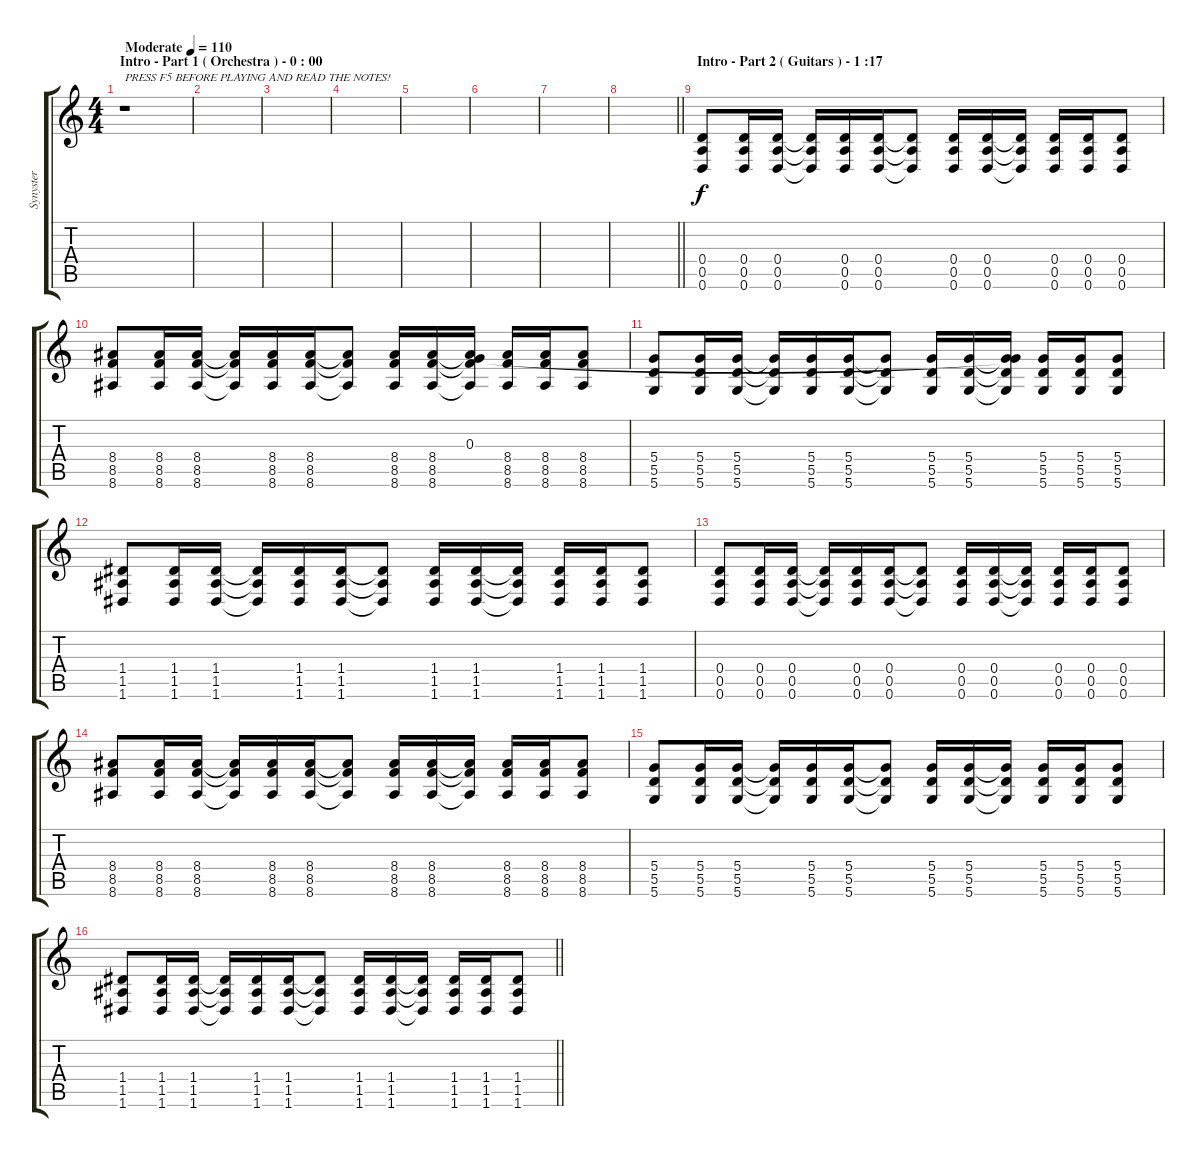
\track ("  Synyster Gates - Rhythm" "  Synyster") {instrument overdrivenguitar}
\staff {score tabs}
\tuning (E4 B3 G3 D3 A2 D2) {hide}
\ts (4 4)
\section ("" "Intro - Part 1 ( Orchestra ) - 0 : 00")
\tempo (110 "Moderate")
\clef g2
\ks c
r.1{txt "PRESS F5 BEFORE PLAYING AND READ THE NOTES!" dy f instrument overdrivenguitar} |
|
|
|
|
|
|
\barLineRight lightlight
|
\section ("" "Intro - Part 2 ( Guitars ) - 1 :17")
(0.4 0.5 0.6).8 (0.4 0.5 0.6).16 (0.4 0.5 0.6).16 (0.4{t} 0.5{t} 0.6{t}).16 (0.4 0.5 0.6).16 (0.4 0.5 0.6).16 (0.4{t} 0.5{t} 0.6{t}).8 (0.4 0.5 0.6).16 (0.4 0.5 0.6).16 (0.4{t} 0.5{t} 0.6{t}).16 (0.4 0.5 0.6).16 (0.4 0.5 0.6).16 (0.4 0.5 0.6).8 |
(8.4 8.5 8.6).8 (8.4 8.5 8.6).16 (8.4 8.5 8.6).16 (8.4{t} 8.5{t} 8.6{t}).16 (8.4 8.5 8.6).16 (8.4 8.5 8.6).16 (8.4{t} 8.5{t} 8.6{t}).8 (8.4 8.5 8.6).16 (8.4 8.5 8.6).16 (0.3 8.4{t} 8.5{t} 8.6{t}).16 (8.4 8.5 8.6).16 (8.4 8.5 8.6).16 (8.4 8.5 8.6).8 |
(5.4 5.5 5.6).8 (5.4 5.5 5.6).16 (5.4 5.5 5.6).16 (5.4{t} 5.5{t} 5.6{t}).16 (5.4 5.5 5.6).16 (5.4 5.5 5.6).16 (5.4{t} 5.5{t} 5.6{t}).8 (5.4 5.5 5.6).16 (5.4 5.5 5.6).16 (0.3{t} 5.4{t} 5.5{t} 5.6{t}).16 (5.4 5.5 5.6).16 (5.4 5.5 5.6).16 (5.4 5.5 5.6).8 |
(1.4 1.5 1.6).8 (1.4 1.5 1.6).16 (1.4 1.5 1.6).16 (1.4{t} 1.5{t} 1.6{t}).16 (1.4 1.5 1.6).16 (1.4 1.5 1.6).16 (1.4{t} 1.5{t} 1.6{t}).8 (1.4 1.5 1.6).16 (1.4 1.5 1.6).16 (1.4{t} 1.5{t} 1.6{t}).16 (1.4 1.5 1.6).16 (1.4 1.5 1.6).16 (1.4 1.5 1.6).8 |
(0.4 0.5 0.6).8 (0.4 0.5 0.6).16 (0.4 0.5 0.6).16 (0.4{t} 0.5{t} 0.6{t}).16 (0.4 0.5 0.6).16 (0.4 0.5 0.6).16 (0.4{t} 0.5{t} 0.6{t}).8 (0.4 0.5 0.6).16 (0.4 0.5 0.6).16 (0.4{t} 0.5{t} 0.6{t}).16 (0.4 0.5 0.6).16 (0.4 0.5 0.6).16 (0.4 0.5 0.6).8 |
(8.4 8.5 8.6).8 (8.4 8.5 8.6).16 (8.4 8.5 8.6).16 (8.4{t} 8.5{t} 8.6{t}).16 (8.4 8.5 8.6).16 (8.4 8.5 8.6).16 (8.4{t} 8.5{t} 8.6{t}).8 (8.4 8.5 8.6).16 (8.4 8.5 8.6).16 (8.4{t} 8.5{t} 8.6{t}).16 (8.4 8.5 8.6).16 (8.4 8.5 8.6).16 (8.4 8.5 8.6).8 |
(5.4 5.5 5.6).8 (5.4 5.5 5.6).16 (5.4 5.5 5.6).16 (5.4{t} 5.5{t} 5.6{t}).16 (5.4 5.5 5.6).16 (5.4 5.5 5.6).16 (5.4{t} 5.5{t} 5.6{t}).8 (5.4 5.5 5.6).16 (5.4 5.5 5.6).16 (5.4{t} 5.5{t} 5.6{t}).16 (5.4 5.5 5.6).16 (5.4 5.5 5.6).16 (5.4 5.5 5.6).8 |
\barLineRight lightlight
(1.4 1.5 1.6).8 (1.4 1.5 1.6).16 (1.4 1.5 1.6).16 (1.4{t} 1.5{t} 1.6{t}).16 (1.4 1.5 1.6).16 (1.4 1.5 1.6).16 (1.4{t} 1.5{t} 1.6{t}).8 (1.4 1.5 1.6).16 (1.4 1.5 1.6).16 (1.4{t} 1.5{t} 1.6{t}).16 (1.4 1.5 1.6).16 (1.4 1.5 1.6).16 (1.4 1.5 1.6).8
